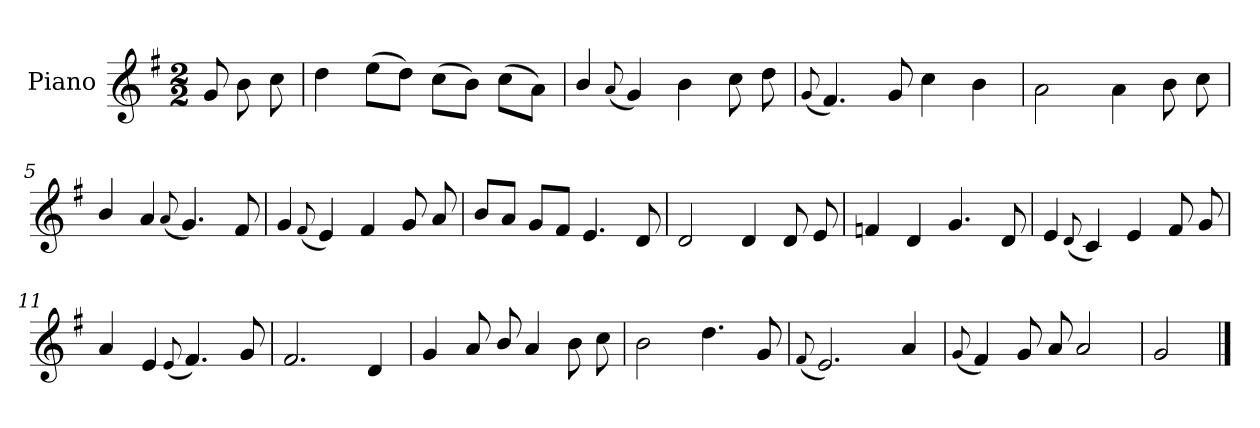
**kern
*part1
*staff1
*I"Piano
*I'Pno.
*clefG2
*k[f#]
*M2/2
=
8g/
8b\
8cc\
=1
4dd\
(>8ee\L
8dd\J)
(>8cc\L
8b\J)
(>8cc\L
8a\J)
=2
4b/
(<8qqa/
4g/)
4b\
8cc\
8dd\
=3
(<8qqg/
4.f#/)
8g/
4cc\
4b\
=4
2a\
4a\
8b\
8cc\
!!LO:LB:g=z
=5
4b/
4a/
(<8qqa/
4.g/)
8f#/
=6
4g/
(<8qqf#/
4e/)
4f#/
8g/
8a/
=7
8b/L
8a/J
8g/L
8f#/J
4.e/
8d/
=8
2d/
4d/
8d/
8e/
=9
4fn/
4d/
4.g/
8d/
=10
4e/
(<8qqd/
4c/)
4e/
8f#/
8g/
!!LO:LB:g=z
=11
4a/
4e/
(<8qqe/
4.f#/)
8g/
=12
2.f#/
4d/
=13
4g/
8a/
8b/
4a/
8b\
8cc\
=14
2b\
4.dd\
8g/
=15
(<8qqf#/
2.e/)
4a/
=16
(<8qqg/
4f#/)
8g/
8a/
2a/
=17
2g/
==
*-
